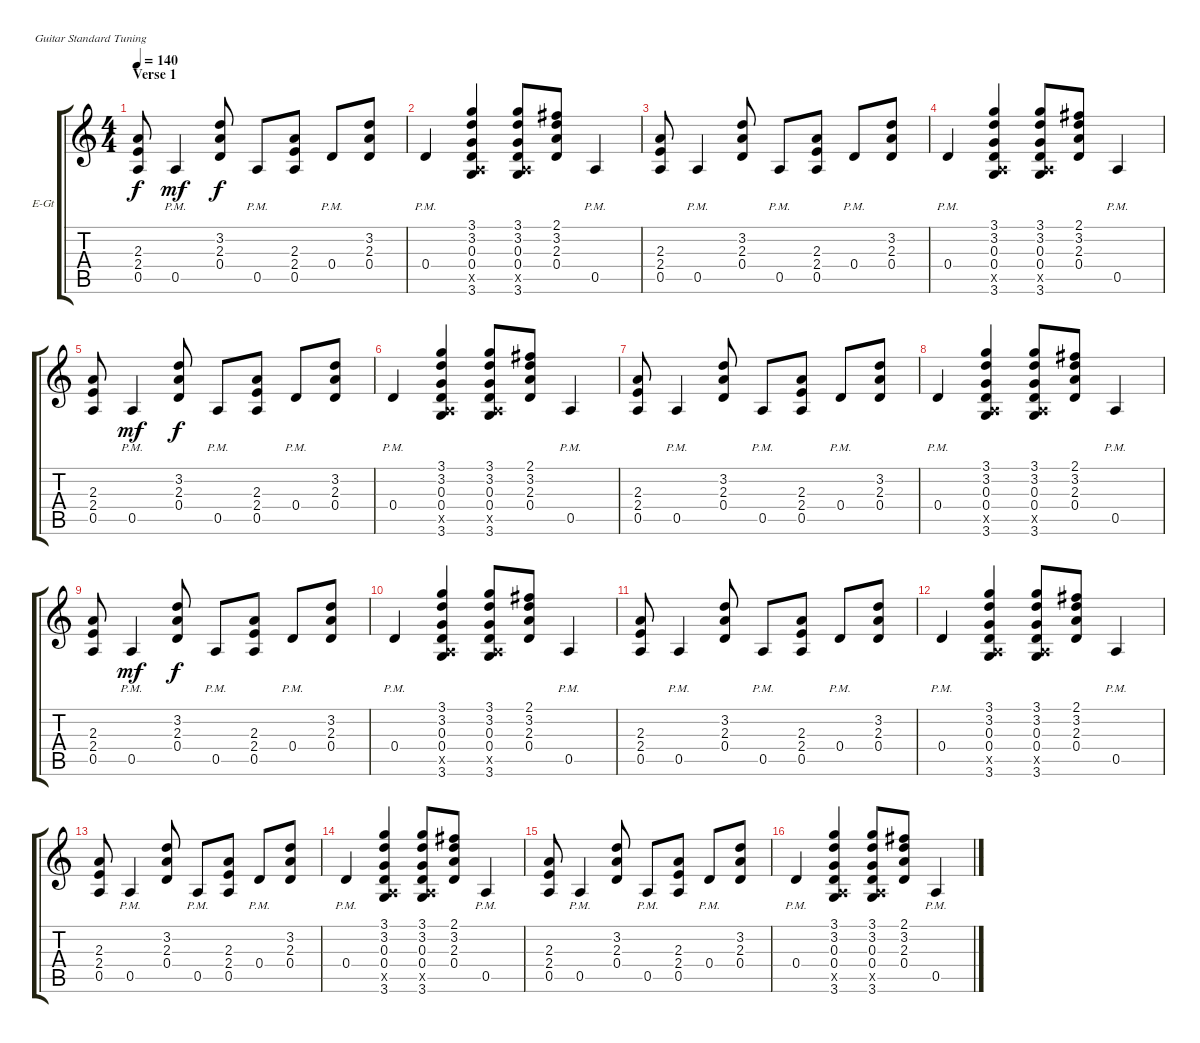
\bracketExtendMode groupsimilarinstruments
\firstSystemTrackNameOrientation horizontal
\otherSystemsTrackNameOrientation horizontal
\track ("Malcolm Young" "E-Gt") {instrument overdrivenguitar}
\staff {score tabs}
\tuning (E4 B3 G3 D3 A2 E2)
\ts (4 4)
\section ("" "Verse 1")
\tempo 140
\clef g2
\ks c
(2.3 2.4 0.5).8{dy f} 0.5{pm}.4{dy mf} (3.2 2.3 0.4).8{dy f} 0.5{pm}.8 (2.3 2.4 0.5).8 0.4{pm}.8 (0.4 2.3 3.2).8 |
0.4{pm}.4 (3.1 3.2 0.3 0.4 0.5{x} 3.6).4 (3.1 3.2 0.3 0.4 3.6 0.5{x}).8 (2.1 3.2 2.3 0.4).8 0.5{pm}.4 |
(2.3 2.4 0.5).8 0.5{pm}.4 (3.2 2.3 0.4).8 0.5{pm}.8 (2.3 2.4 0.5).8 0.4{pm}.8 (3.2 2.3 0.4).8 |
0.4{pm}.4 (3.1 3.2 0.3 0.4 0.5{x} 3.6).4 (3.1 3.2 0.3 0.4 3.6 0.5{x}).8 (2.1 3.2 2.3 0.4).8 0.5{pm}.4 |
(2.3 2.4 0.5).8 0.5{pm}.4{dy mf} (3.2 2.3 0.4).8{dy f} 0.5{pm}.8 (2.3 2.4 0.5).8 0.4{pm}.8 (0.4 2.3 3.2).8 |
0.4{pm}.4 (3.1 3.2 0.3 0.4 0.5{x} 3.6).4 (3.1 3.2 0.3 0.4 3.6 0.5{x}).8 (2.1 3.2 2.3 0.4).8 0.5{pm}.4 |
(2.3 2.4 0.5).8 0.5{pm}.4 (3.2 2.3 0.4).8 0.5{pm}.8 (2.3 2.4 0.5).8 0.4{pm}.8 (3.2 2.3 0.4).8 |
0.4{pm}.4 (3.1 3.2 0.3 0.4 0.5{x} 3.6).4 (3.1 3.2 0.3 0.4 3.6 0.5{x}).8 (2.1 3.2 2.3 0.4).8 0.5{pm}.4 |
(2.3 2.4 0.5).8 0.5{pm}.4{dy mf} (3.2 2.3 0.4).8{dy f} 0.5{pm}.8 (2.3 2.4 0.5).8 0.4{pm}.8 (0.4 2.3 3.2).8 |
0.4{pm}.4 (3.1 3.2 0.3 0.4 0.5{x} 3.6).4 (3.1 3.2 0.3 0.4 3.6 0.5{x}).8 (2.1 3.2 2.3 0.4).8 0.5{pm}.4 |
(2.3 2.4 0.5).8 0.5{pm}.4 (3.2 2.3 0.4).8 0.5{pm}.8 (2.3 2.4 0.5).8 0.4{pm}.8 (3.2 2.3 0.4).8 |
0.4{pm}.4 (3.1 3.2 0.3 0.4 0.5{x} 3.6).4 (3.1 3.2 0.3 0.4 3.6 0.5{x}).8 (2.1 3.2 2.3 0.4).8 0.5{pm}.4 |
(2.3 2.4 0.5).8 0.5{pm}.4 (3.2 2.3 0.4).8 0.5{pm}.8 (2.3 2.4 0.5).8 0.4{pm}.8 (3.2 2.3 0.4).8 |
0.4{pm}.4 (3.1 3.2 0.3 0.4 0.5{x} 3.6).4 (3.1 3.2 0.3 0.4 3.6 0.5{x}).8 (2.1 3.2 2.3 0.4).8 0.5{pm}.4 |
(2.3 2.4 0.5).8 0.5{pm}.4 (3.2 2.3 0.4).8 0.5{pm}.8 (2.3 2.4 0.5).8 0.4{pm}.8 (3.2 2.3 0.4).8 |
0.4{pm}.4 (3.1 3.2 0.3 0.4 0.5{x} 3.6).4 (3.1 3.2 0.3 0.4 3.6 0.5{x}).8 (2.1 3.2 2.3 0.4).8 0.5{pm}.4
